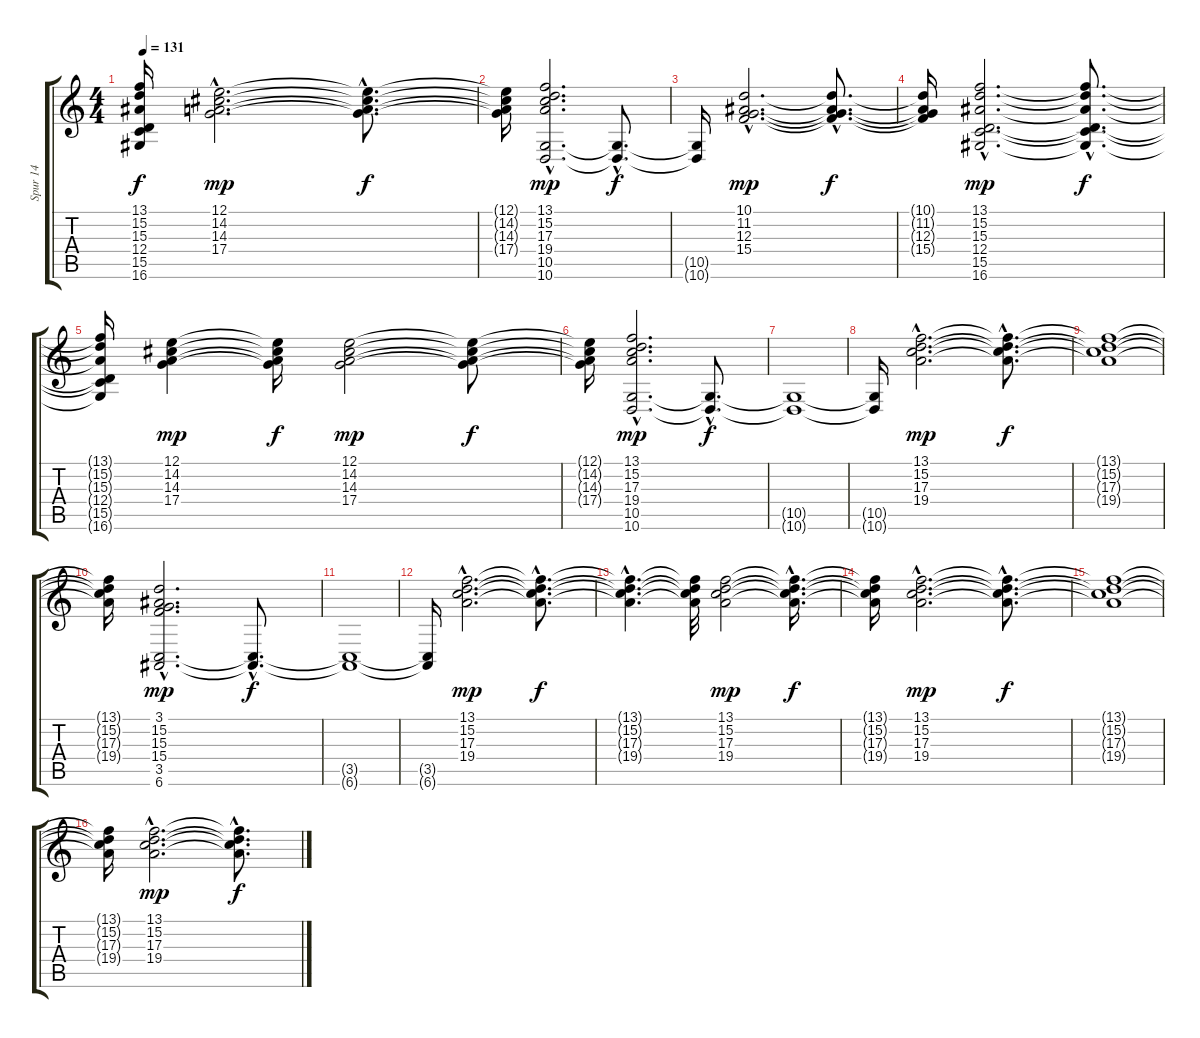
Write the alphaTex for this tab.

\track ("Spur 14" "Spur 14") {instrument stringensemble2}
\staff {score tabs}
\tuning (E4 B3 G3 D3 A2 E2) {hide}
\ts (4 4)
\tempo 131
\clef g2
\ks c
(13.1{t} 15.2{t} 15.3{t} 12.4{t} 15.5{t} 16.6{t}).16{dy f} (12.1{hac} 14.2{hac} 14.3{hac} 17.4{hac}).2{d dy mp} (12.1{hac t} 14.2{hac t} 14.3{hac t} 17.4{hac t}).8{d dy f} |
(12.1{t} 14.2{t} 14.3{t} 17.4{t}).16 (13.1 15.2 17.3 19.4 10.5{hac} 10.6{hac}).2{d dy mp} (10.5{hac t} 10.6{hac t}).8{d dy f} |
(10.5{t} 10.6{t}).16 (10.1{hac} 11.2{hac} 12.3{hac} 15.4{hac}).2{d dy mp} (10.1{hac t} 11.2{hac t} 12.3{hac t} 15.4{hac t}).8{d dy f} |
(10.1{t} 11.2{t} 12.3{t} 15.4{t}).16 (13.1{hac} 15.2{hac} 15.3{hac} 12.4{hac} 15.5{hac} 16.6{hac}).2{d dy mp} (13.1{hac t} 15.2{hac t} 15.3{hac t} 12.4{hac t} 15.5{hac t} 16.6{hac t}).8{d dy f} |
(13.1{t} 15.2{t} 15.3{t} 12.4{t} 15.5{t} 16.6{t}).16 (12.1 14.2 14.3 17.4).4{dy mp} (12.1{t} 14.2{t} 14.3{t} 17.4{t}).16{dy f} (12.1 14.2 14.3 17.4).2{dy mp} (12.1{t} 14.2{t} 14.3{t} 17.4{t}).8{dy f} |
(12.1{t} 14.2{t} 14.3{t} 17.4{t}).16 (13.1 15.2 17.3 19.4 10.5{hac} 10.6{hac}).2{d dy mp} (10.5{hac t} 10.6{hac t}).8{d dy f} |
(10.5{t} 10.6{t}).1 |
(10.5{t} 10.6{t}).16 (13.1{hac} 15.2{hac} 17.3{hac} 19.4{hac}).2{d dy mp} (13.1{hac t} 15.2{hac t} 17.3{hac t} 19.4{hac t}).8{d dy f} |
(13.1{t} 15.2{t} 17.3{t} 19.4{t}).1 |
(13.1{t} 15.2{t} 17.3{t} 19.4{t}).16 (3.1 15.2 15.3 15.4 3.5{hac} 6.6{hac}).2{d dy mp} (3.5{hac t} 6.6{hac t}).8{d dy f} |
(3.5{t} 6.6{t}).1 |
(3.5{t} 6.6{t}).16 (13.1{hac} 15.2{hac} 17.3{hac} 19.4{hac}).2{d dy mp} (13.1{hac t} 15.2{hac t} 17.3{hac t} 19.4{hac t}).8{d dy f} |
(13.1{hac t} 15.2{hac t} 17.3{hac t} 19.4{hac t}).4{d} (13.1{t} 15.2{t} 17.3{t} 19.4{t}).32 (13.1 15.2 17.3 19.4).2{dy mp} (13.1{hac t} 15.2{hac t} 17.3{hac t} 19.4{hac t}).16{d dy f} |
(13.1{t} 15.2{t} 17.3{t} 19.4{t}).16 (13.1{hac} 15.2{hac} 17.3{hac} 19.4{hac}).2{d dy mp} (13.1{hac t} 15.2{hac t} 17.3{hac t} 19.4{hac t}).8{d dy f} |
(13.1{t} 15.2{t} 17.3{t} 19.4{t}).1 |
(13.1{t} 15.2{t} 17.3{t} 19.4{t}).16 (13.1{hac} 15.2{hac} 17.3{hac} 19.4{hac}).2{d dy mp} (13.1{hac t} 15.2{hac t} 17.3{hac t} 19.4{hac t}).8{d dy f}
